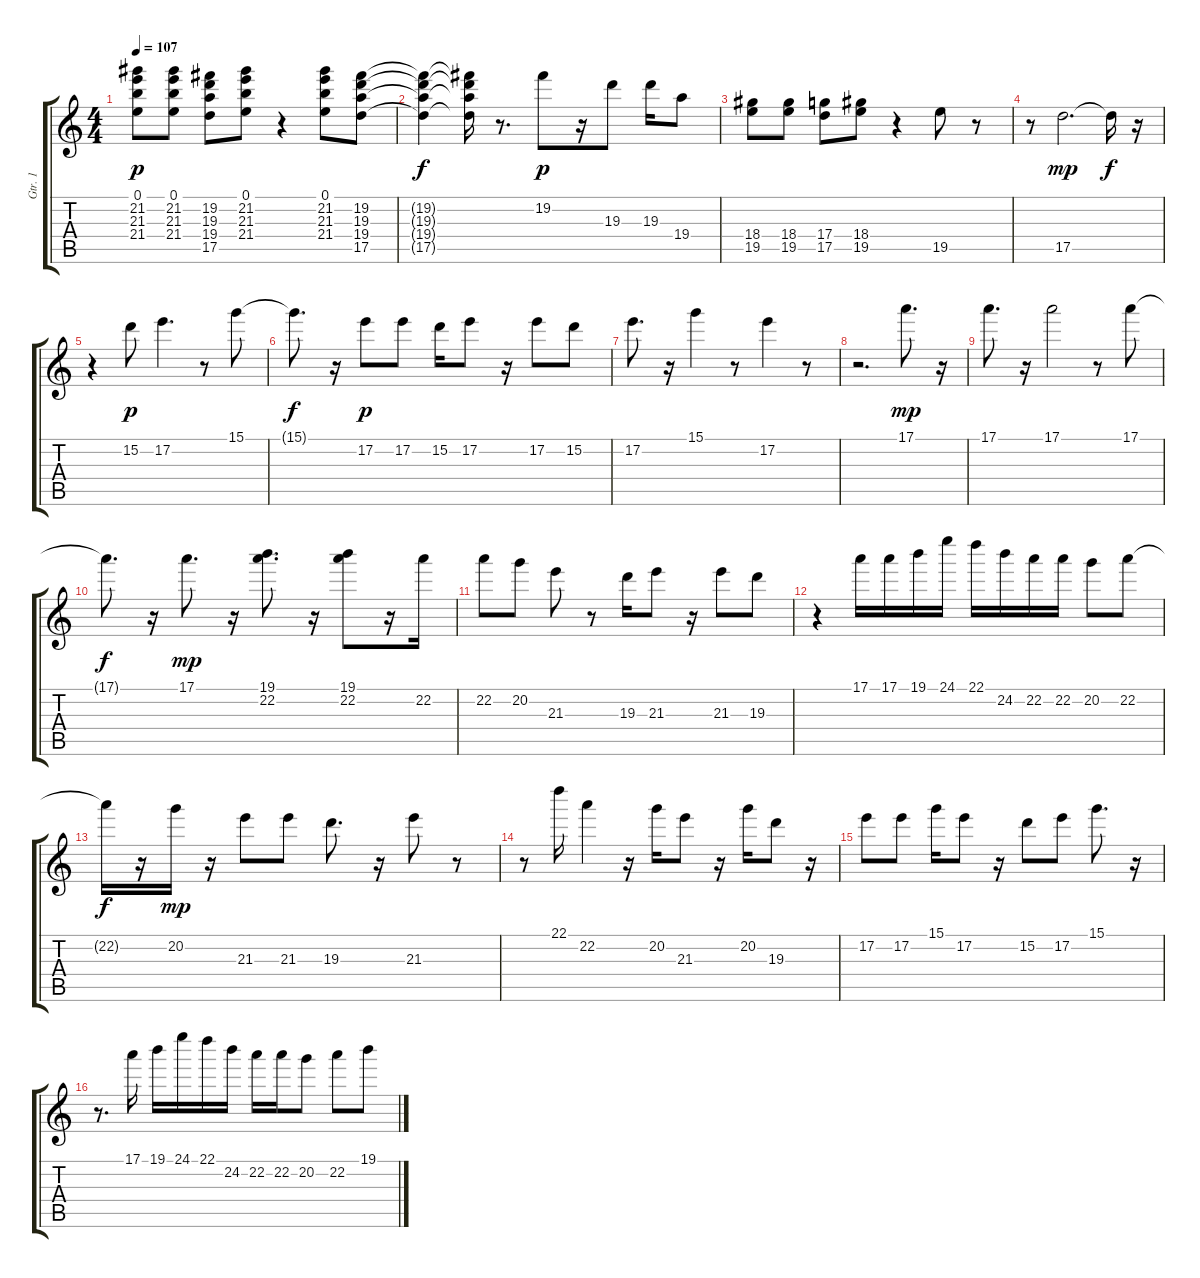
\track ("Gtr. 1" "Gtr. 1") {instrument electricguitarjazz}
\staff {score tabs}
\tuning (E4 B3 G3 D3 A2 E2) {hide}
\ts (4 4)
\tempo 107
\clef g2
\ks c
(0.1 21.2 21.3 21.4).8{dy p} (0.1 21.2 21.3 21.4).8 (19.2 19.3 19.4 17.5).8 (0.1 21.2 21.3 21.4).8 r.4 (0.1 21.2 21.3 21.4).8 (19.2 19.3 19.4 17.5).8 |
(19.2{t} 19.3{t} 19.4{t} 17.5{t}).4{dy f} (19.2{t} 19.3{t} 19.4{t} 17.5{t}).16 r.8{d} 19.2.8{dy p} r.16 19.3.8 19.3.16 19.4.8 |
(18.4 19.5).8 (18.4 19.5).8 (17.4 17.5).8 (18.4 19.5).8 r.4 19.5.8 r.8 |
r.8 17.5.2{d dy mp} 17.5{t}.16{dy f} r.16 |
r.4 15.2.8{dy p} 17.2.4{d} r.8 15.1.8 |
15.1{t}.8{d dy f} r.16 17.2.8{dy p} 17.2.8 15.2.16 17.2.8 r.16 17.2.8 15.2.8 |
17.2.8{d} r.16 15.1.4 r.8 17.2.4 r.8 |
r.2{d} 17.1.8{d dy mp} r.16 |
17.1.8{d} r.16 17.1.2 r.8 17.1.8 |
17.1{t}.8{d dy f} r.16 17.1.8{d dy mp} r.16 (19.1 22.2).8{d} r.16 (19.1 22.2).8 r.16 22.2.16 |
22.2.8 20.2.8 21.3.8 r.8 19.3.16 21.3.8 r.16 21.3.8 19.3.8 |
r.4 17.1.16 17.1.16 19.1.16 24.1.16 22.1.16 24.2.16 22.2.16 22.2.16 20.2.8 22.2.8 |
22.2{t}.16{dy f} r.16 20.2.16{dy mp} r.16 21.3.8 21.3.8 19.3.8{d} r.16 21.3.8 r.8 |
r.8 22.1.16 22.2.4 r.16 20.2.16 21.3.8 r.16 20.2.16 19.3.8 r.16 |
17.2.8 17.2.8 15.1.16 17.2.8 r.16 15.2.8 17.2.8 15.1.8{d} r.16 |
r.8{d} 17.1.16 19.1.16 24.1.16 22.1.16 24.2.16 22.2.16 22.2.16 20.2.8 22.2.8 19.1.8
